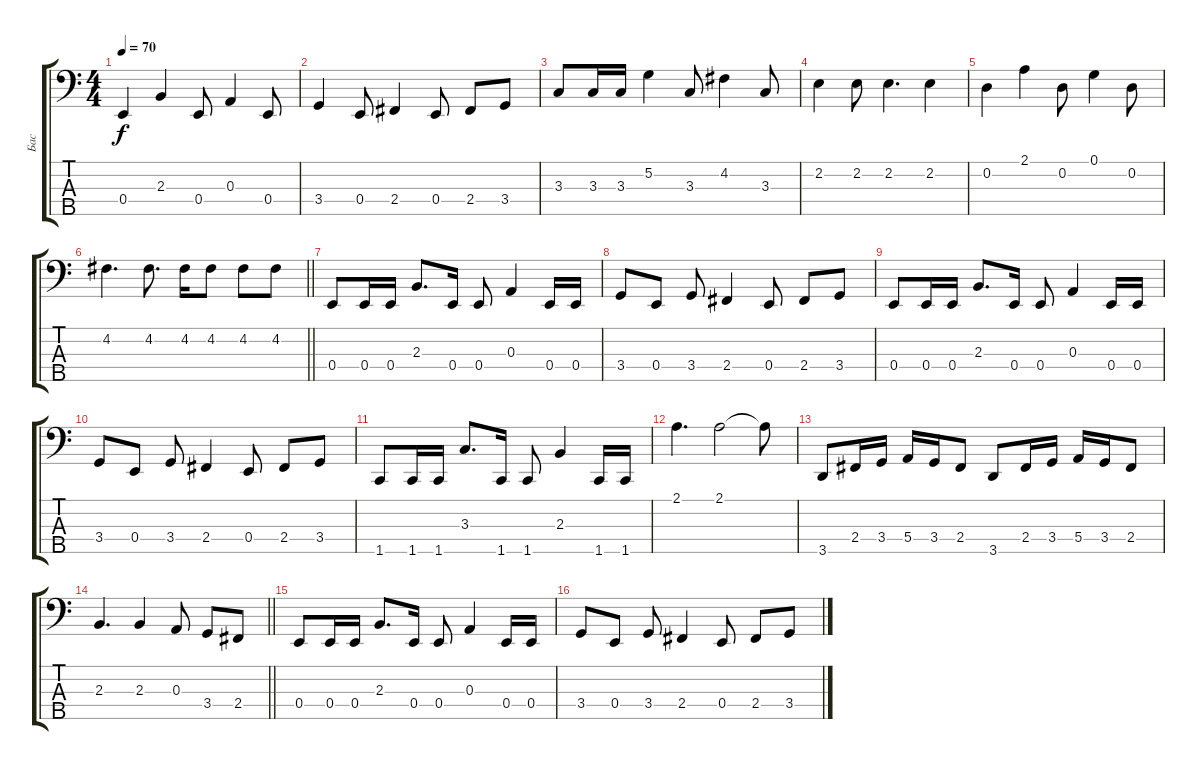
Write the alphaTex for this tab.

\track ("Бас" "Бас") {instrument electricbasspick}
\staff {score tabs}
\tuning (G2 D2 A1 E1 B0) {hide}
\ts (4 4)
\tempo 70
\clef f4
\ks c
0.4.4{dy f} 2.3.4 0.4.8 0.3.4 0.4.8 |
3.4.4 0.4.8 2.4.4 0.4.8 2.4.8 3.4.8 |
3.3.8 3.3.16 3.3.16 5.2.4 3.3.8 4.2.4 3.3.8 |
2.2.4 2.2.8 2.2.4{d} 2.2.4 |
0.2.4 2.1.4 0.2.8 0.1.4 0.2.8 |
\barLineRight lightlight
4.2.4{d} 4.2.8{d} 4.2.16 4.2.8 4.2.8 4.2.8 |
\section ("" "")
0.4.8 0.4.16 0.4.16 2.3.8{d} 0.4.16 0.4.8 0.3.4 0.4.16 0.4.16 |
3.4.8 0.4.8 3.4.8 2.4.4 0.4.8 2.4.8 3.4.8 |
0.4.8 0.4.16 0.4.16 2.3.8{d} 0.4.16 0.4.8 0.3.4 0.4.16 0.4.16 |
3.4.8 0.4.8 3.4.8 2.4.4 0.4.8 2.4.8 3.4.8 |
1.5.8 1.5.16 1.5.16 3.3.8{d} 1.5.16 1.5.8 2.3.4 1.5.16 1.5.16 |
2.1.4{d} 2.1.2 2.1{t}.8 |
3.5.8 2.4.16 3.4.16 5.4.16 3.4.16 2.4.8 3.5.8 2.4.16 3.4.16 5.4.16 3.4.16 2.4.8 |
\barLineRight lightlight
2.3.4{d} 2.3.4 0.3.8 3.4.8 2.4.8 |
\section ("" "")
0.4.8 0.4.16 0.4.16 2.3.8{d} 0.4.16 0.4.8 0.3.4 0.4.16 0.4.16 |
3.4.8 0.4.8 3.4.8 2.4.4 0.4.8 2.4.8 3.4.8
